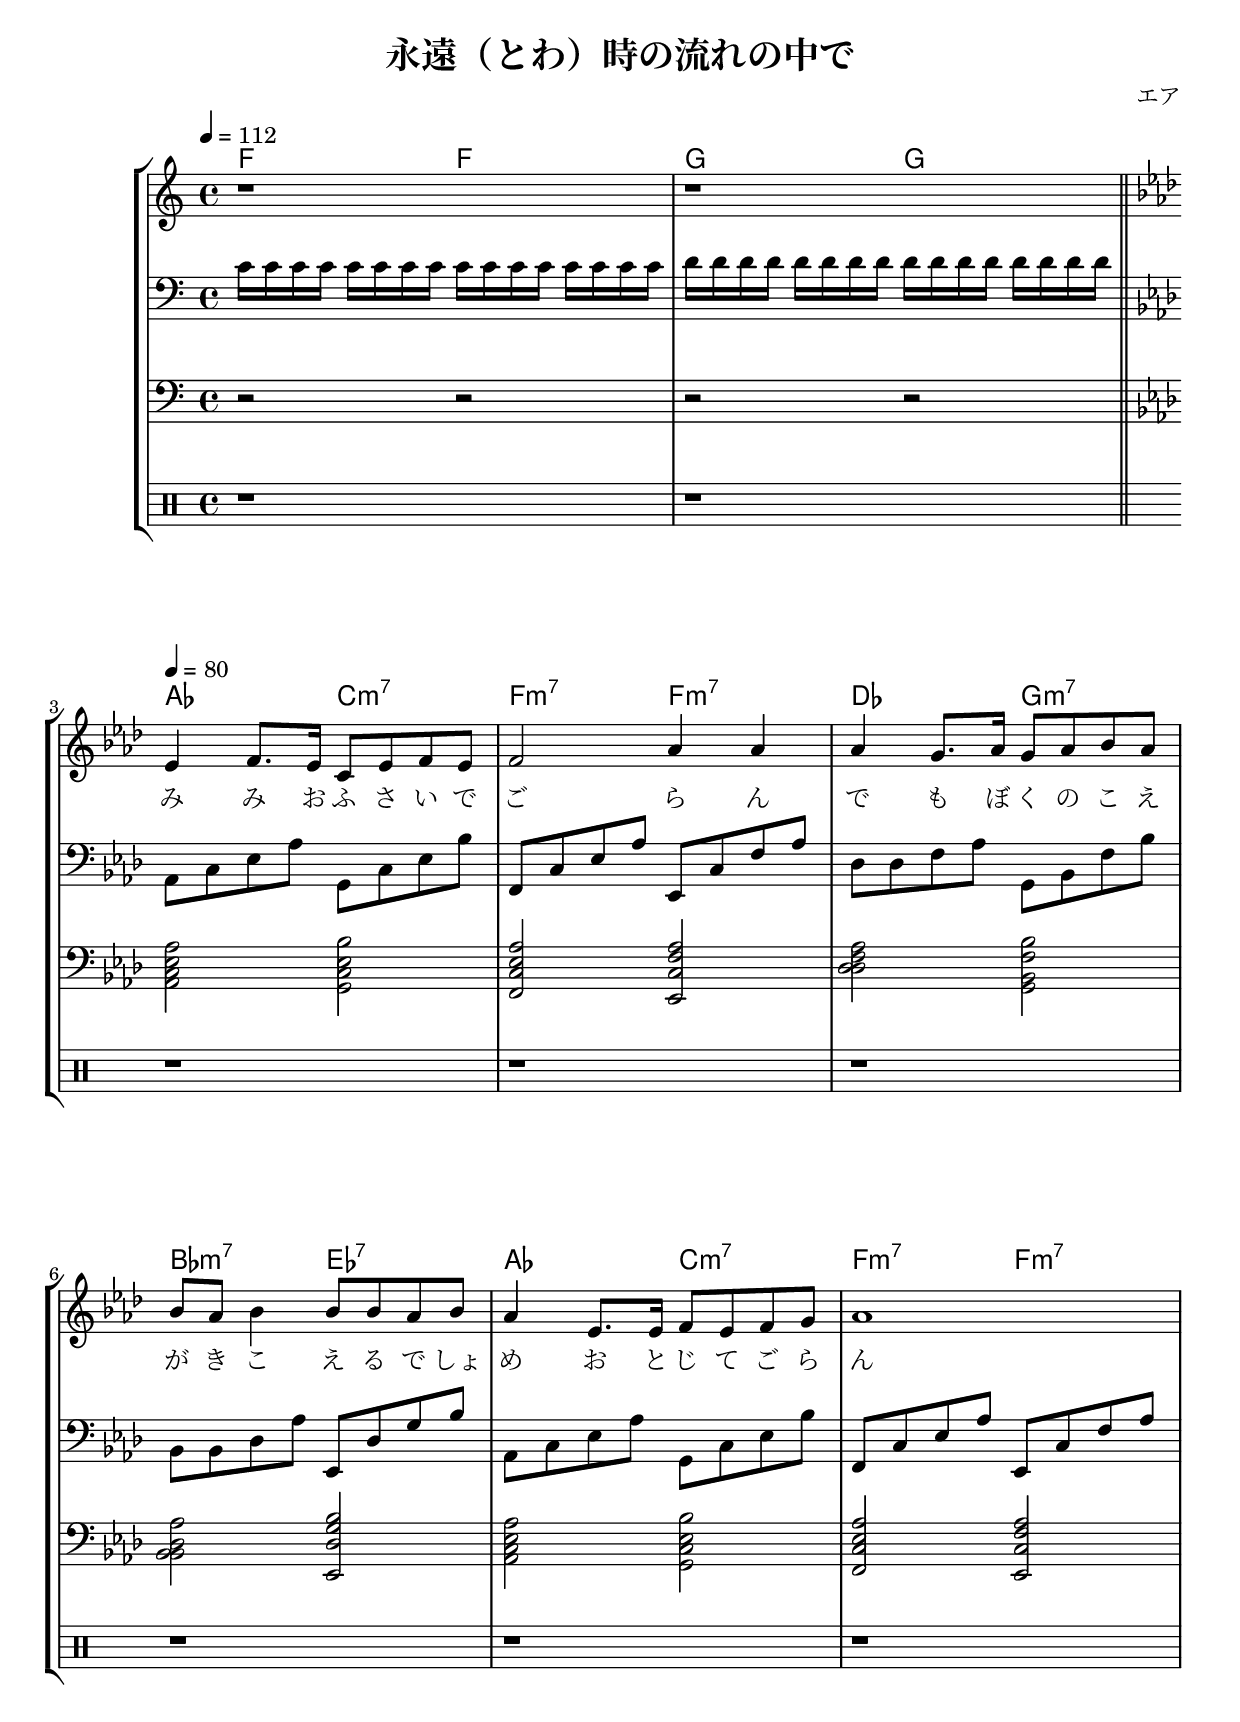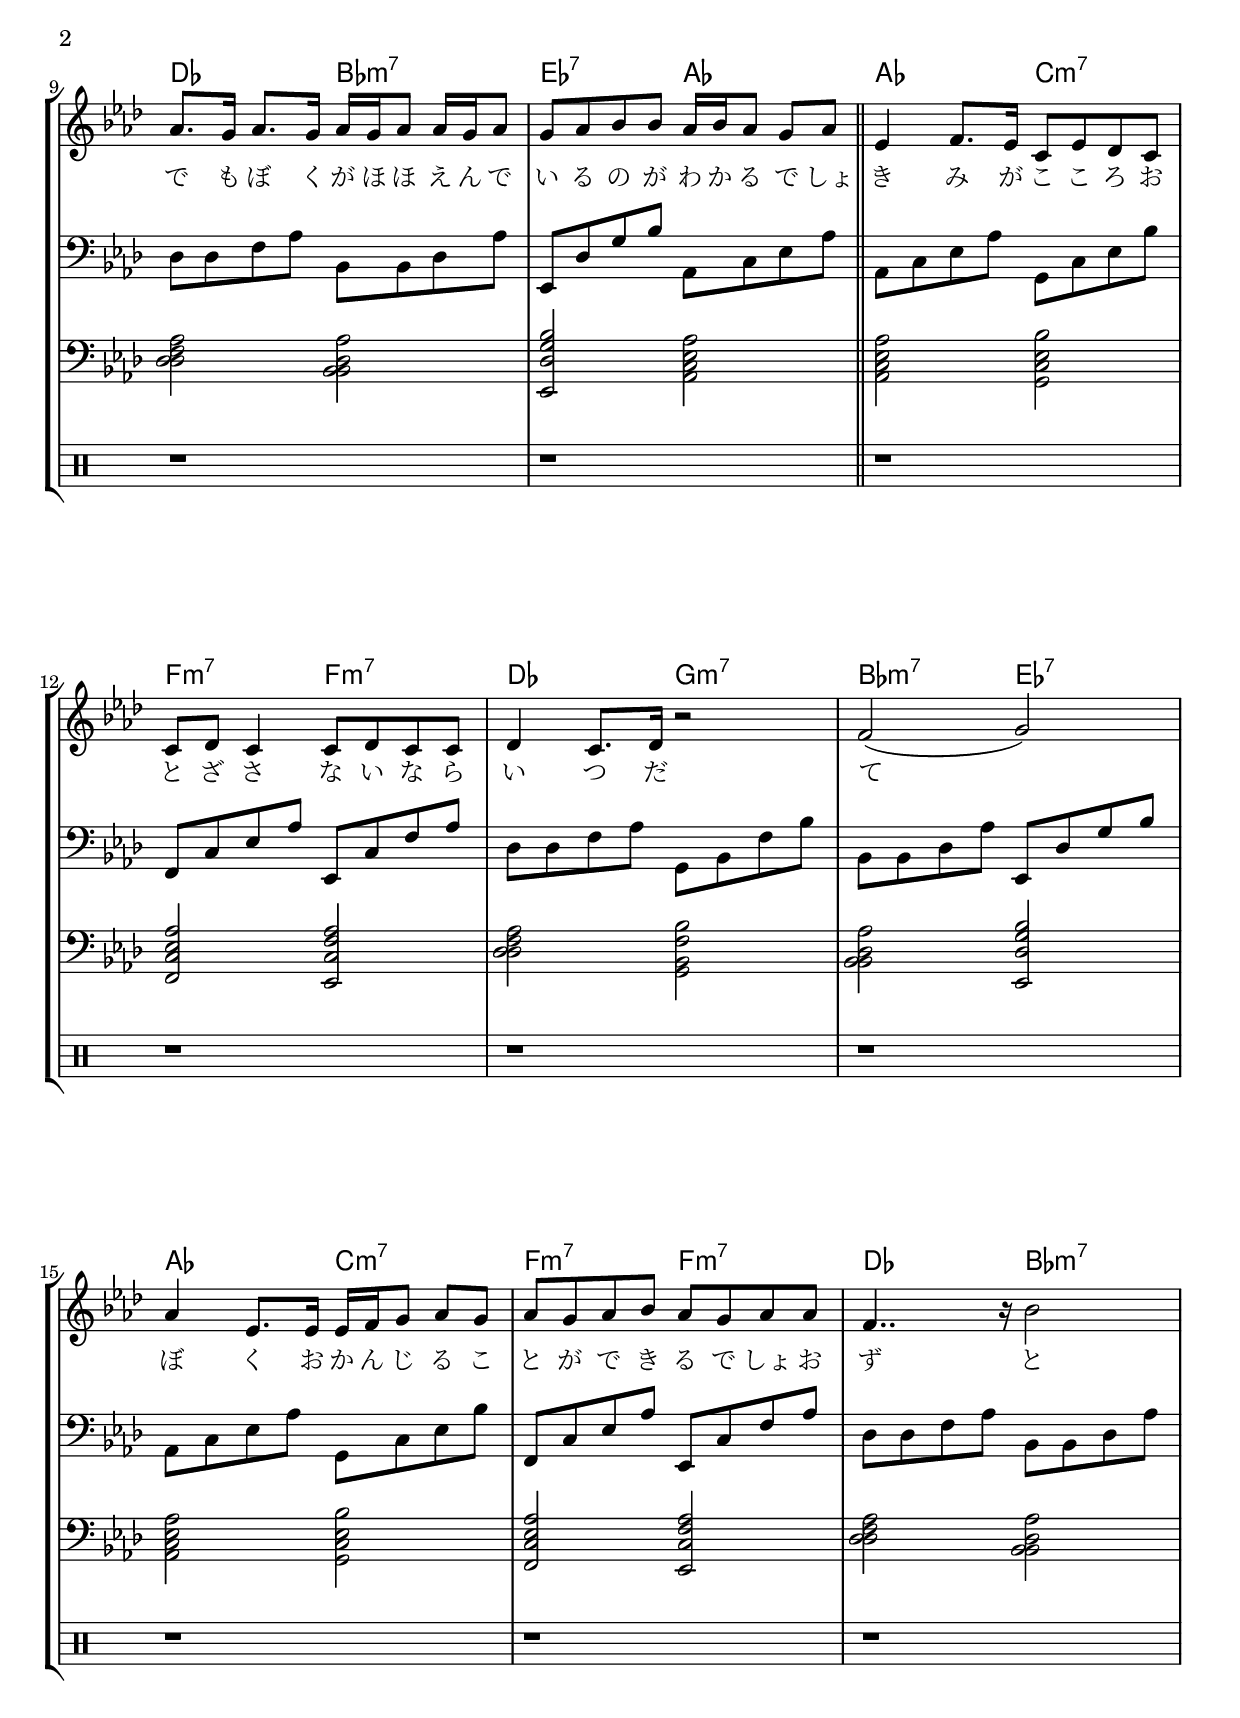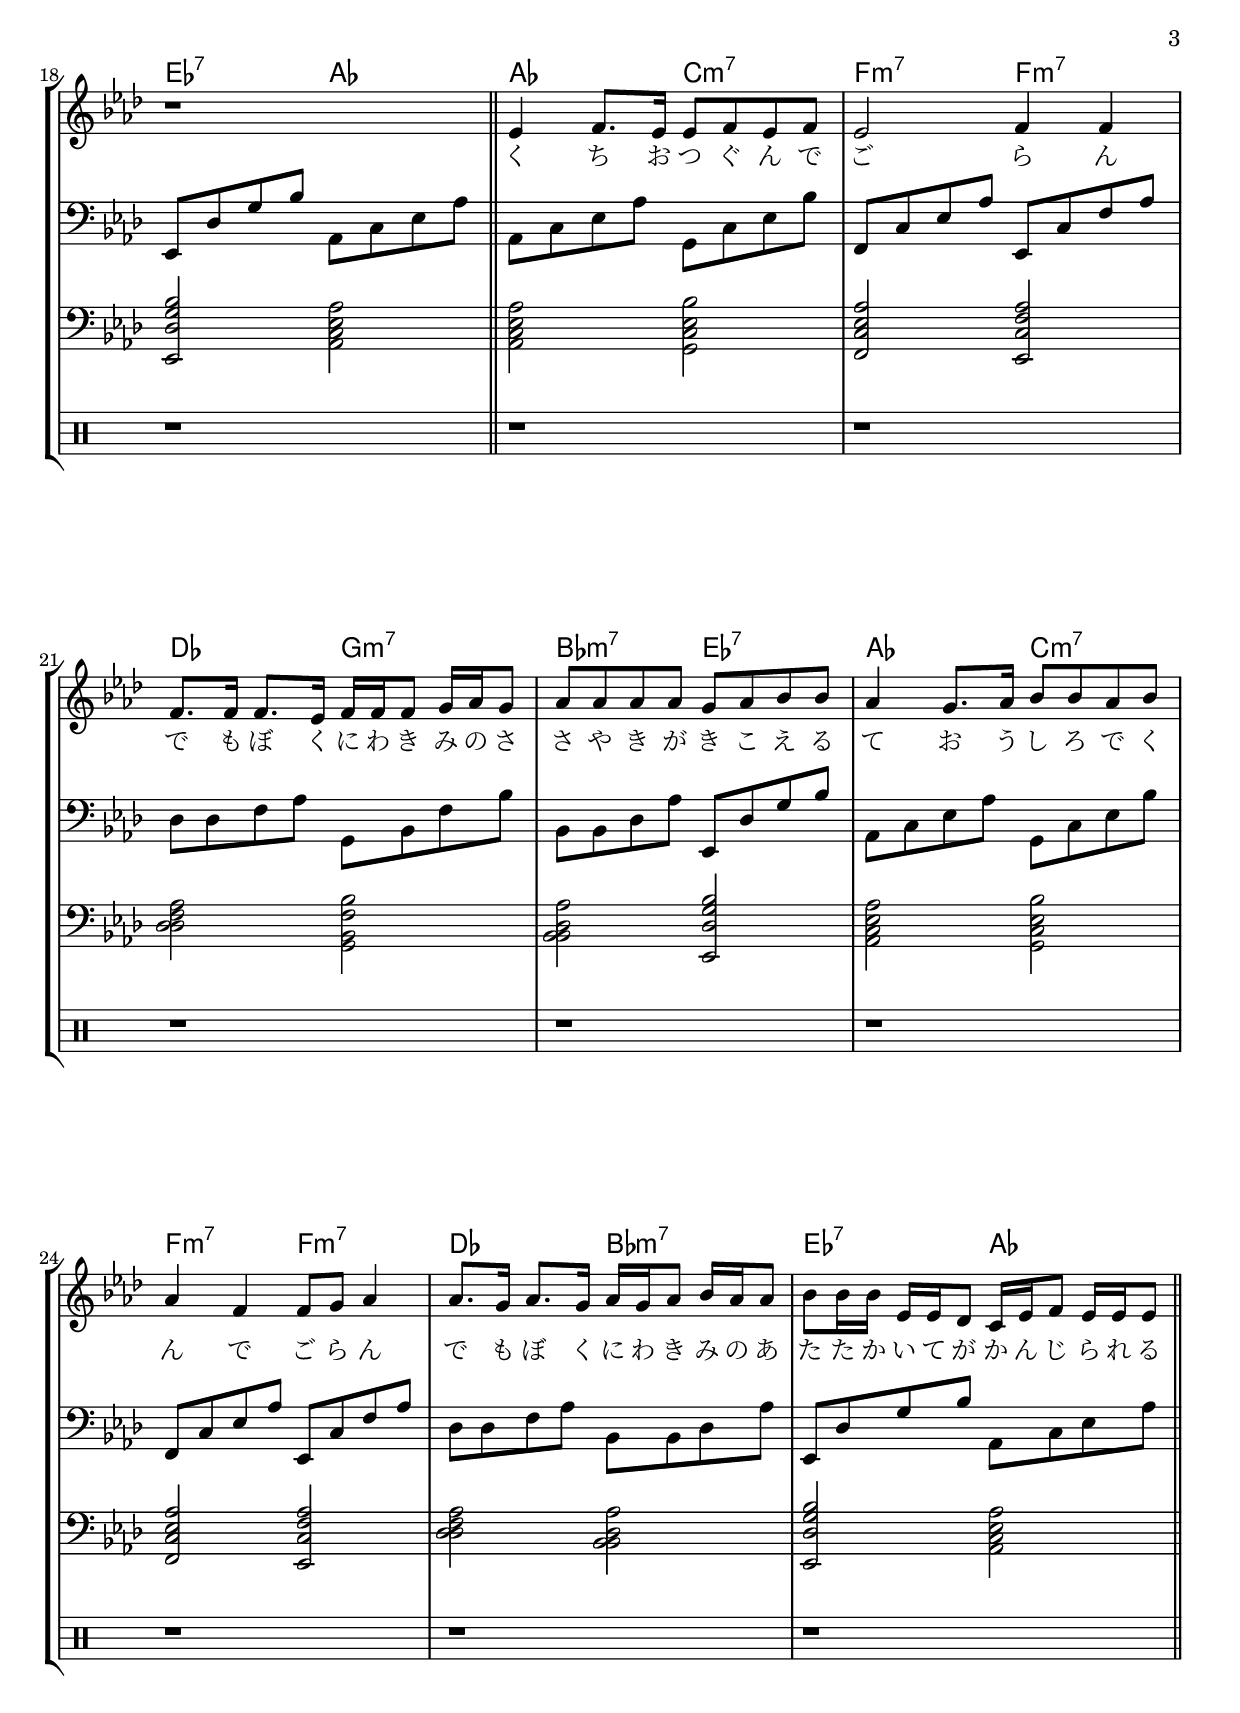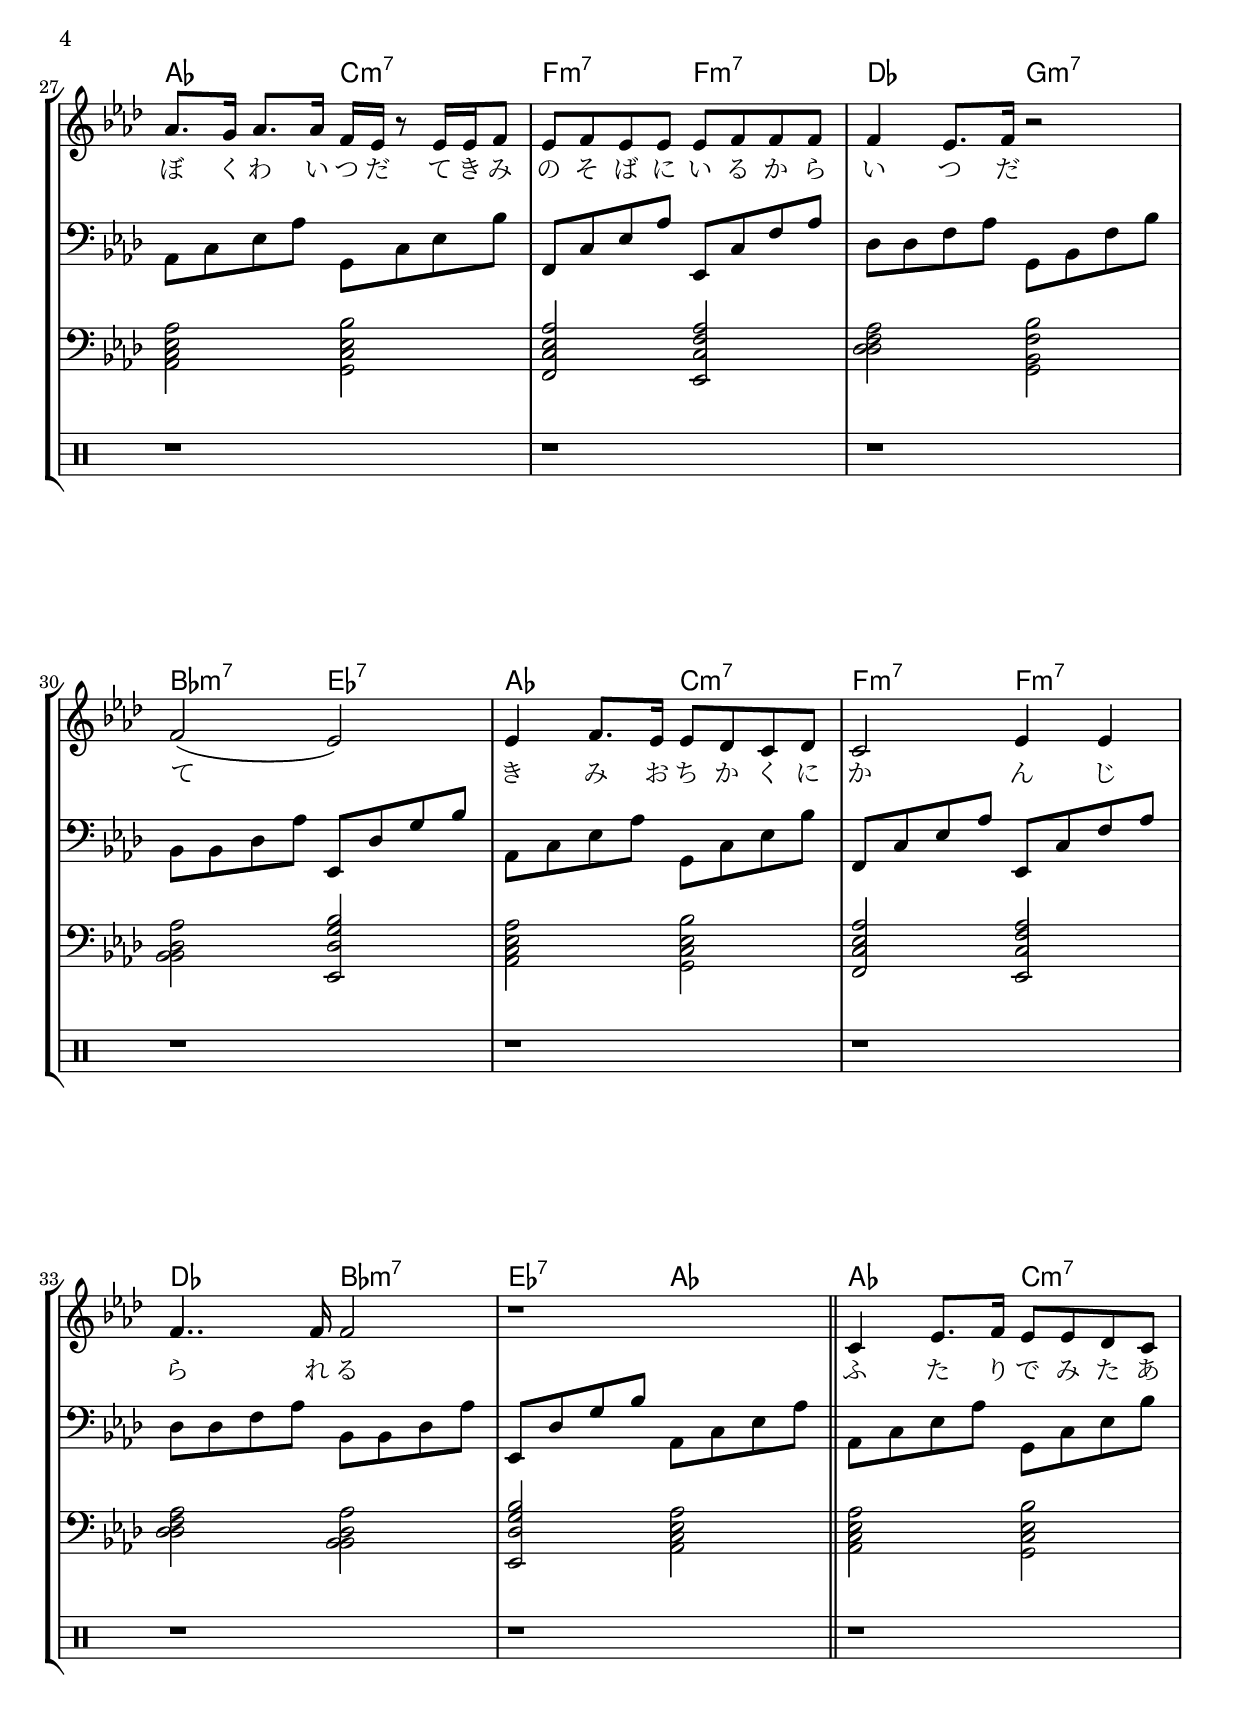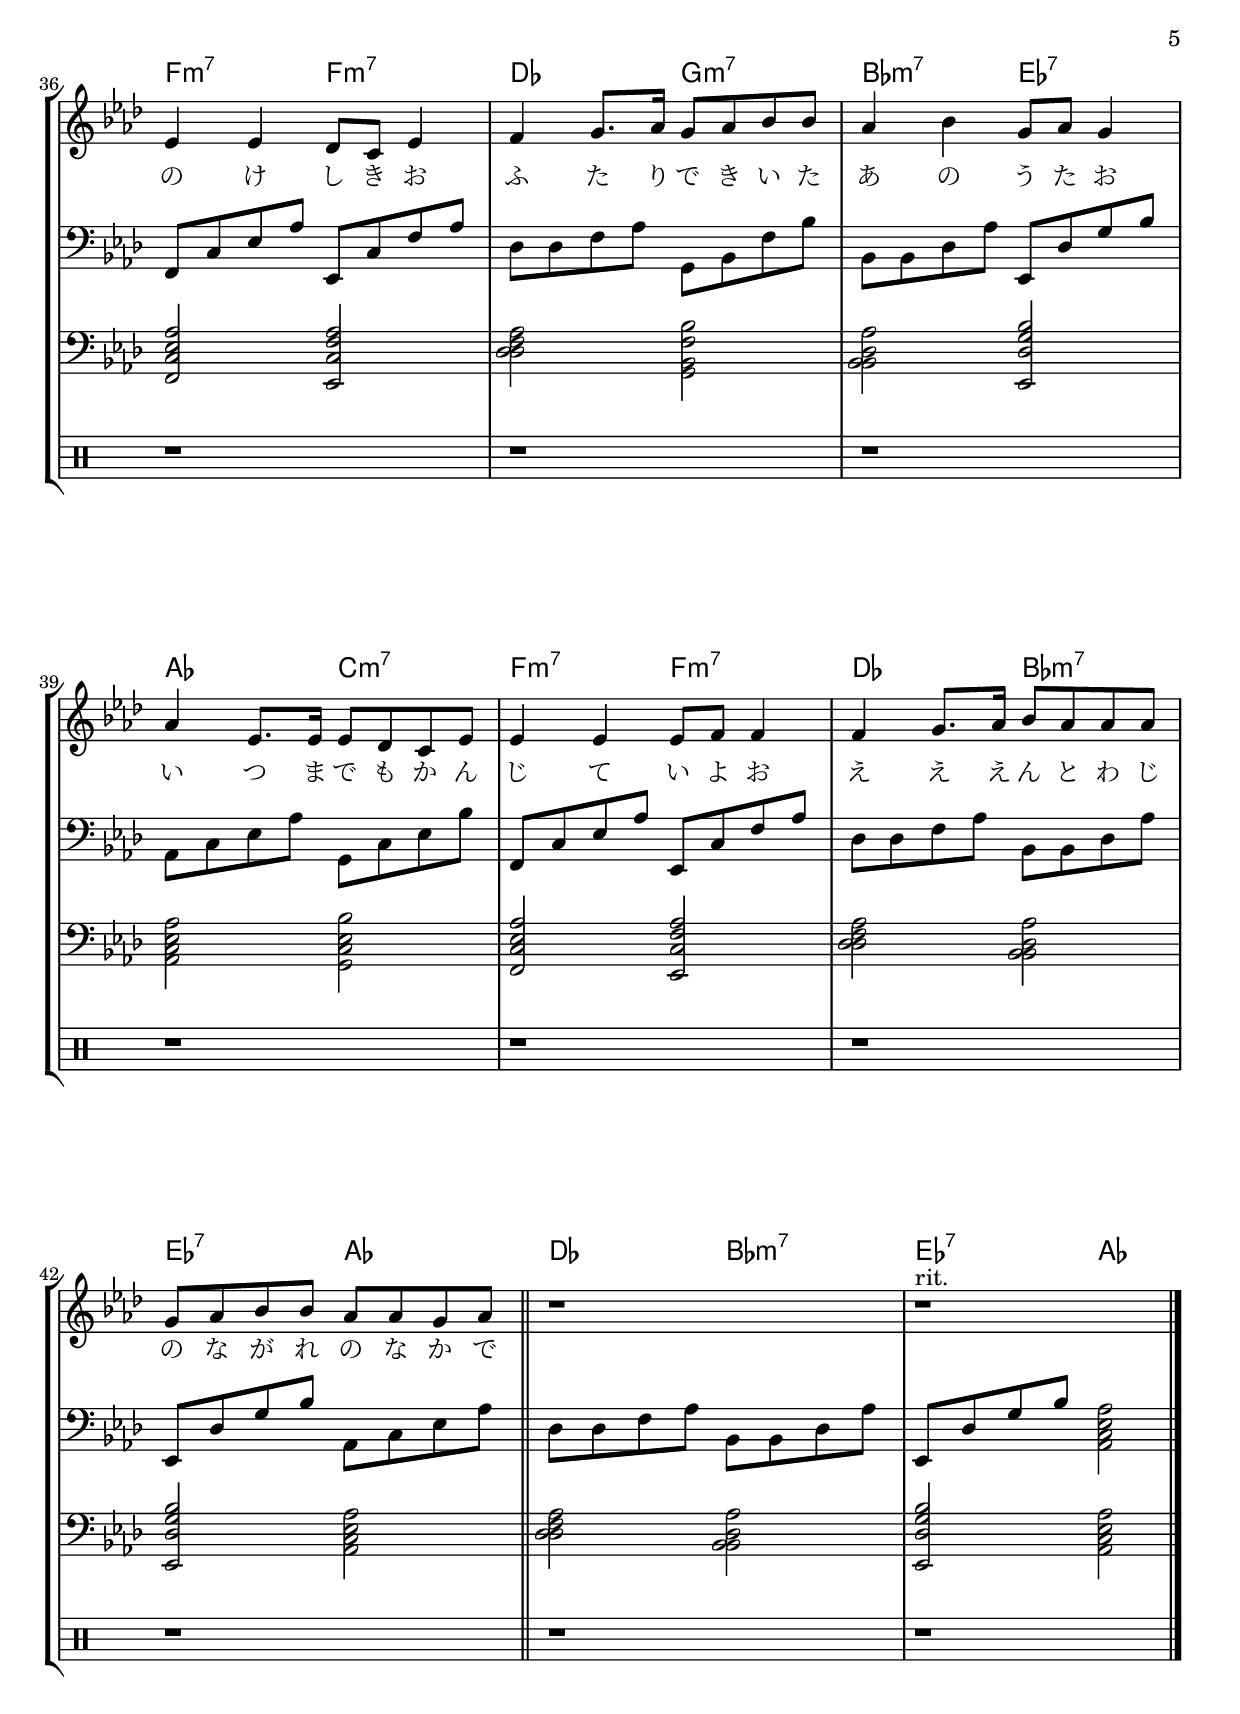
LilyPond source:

\version "2.12.1"

\header {
	title = \markup {永遠（とわ）時の流れの中で}
	composer = \markup \center-column {エア}
}

harmony = \chordmode {
	f2 f g g 

	as c:min7 f:min7 f:min7 des g:min7 bes:min7 es:7 as c:min7 f:min7 f:min7 des bes:min7 es:7 as 

	as c:min7 f:min7 f:min7 des g:min7 bes:min7 es:7 as c:min7 f:min7 f:min7 des bes:min7 es:7 as 

	as c:min7 f:min7 f:min7 des g:min7 bes:min7 es:7 as c:min7 f:min7 f:min7 des bes:min7 es:7 as 

	as c:min7 f:min7 f:min7 des g:min7 bes:min7 es:7 as c:min7 f:min7 f:min7 des bes:min7 es:7 as 

	as c:min7 f:min7 f:min7 des g:min7 bes:min7 es:7 as c:min7 f:min7 f:min7 des bes:min7 es:7 as 

	des bes:min7 es:7 as 
}

melody = {
	\key c \major
	\tempo 4 = 112
	r1 | r1   
	\set Staff.midiInstrument = #"fss0.35"
		\key as \major
	\tempo 4 = 80
 es'4  f'8.  es'16  c'8  es'8  f'8  es'8 
	f'2  as'4  as'4 
	as'4  g'8.  as'16  g'8  as'8  bes'8  as'8 
	bes'8  as'8  bes'4  bes'8  bes'8  as'8  bes'8 
	as'4  es'8.  es'16  f'8  es'8  f'8  g'8 
	as'1 
	as'8.  g'16  as'8.  g'16  as'16  g'16  as'8  as'16  g'16  as'8 
	g'8  as'8  bes'8  bes'8  as'16  bes'16  as'8  g'8  as'8
	\set Staff.midiInstrument = #"fss0.35"
	 es'4  f'8.  es'16  c'8  es'8  des'8  c'8 
	c'8  des'8  c'4  c'8  des'8  c'8  c'8 
	des'4  c'8.  des'16  r2 
	f'2  (g'2) 
	as'4  es'8.  es'16  es'16  f'16  g'8  as'8  g'8 
	as'8  g'8  as'8  bes'8  as'8  g'8  as'8  as'8 
	f'4..  r16  bes'2
	r1 	\set Staff.midiInstrument = #"fss0.35"
	 es'4  f'8.  es'16  es'8  f'8  es'8  f'8 
	es'2  f'4  f'4 
	f'8.  f'16  f'8.  es'16  f'16  f'16  f'8  g'16  as'16  g'8 
	as'8  as'8  as'8  as'8  g'8  as'8  bes'8  bes'8 
	as'4  g'8.  as'16  bes'8  bes'8  as'8  bes'8 
	as'4  f'4  f'8  g'8  as'4 
	as'8.  g'16  as'8.  g'16  as'16  g'16  as'8  bes'16  as'16  as'8 
	bes'8  bes'16  bes'16  es'16  es'16  des'8  c'16  es'16  f'8  es'16  es'16  es'8
	\set Staff.midiInstrument = #"fss0.35"
	 as'8.  g'16  as'8.  as'16  f'16  es'16  r8  es'16  es'16  f'8 
	es'8  f'8  es'8  es'8  es'8  f'8  f'8  f'8 
	f'4  es'8.  f'16  r2 
	f'2  (es'2) 
	es'4  f'8.  es'16  es'8  des'8  c'8  des'8 
	c'2  es'4  es'4 
	f'4..  f'16  f'2
	r1 	\set Staff.midiInstrument = #"fss0.35"
	 c'4  es'8.  f'16  es'8  es'8  des'8  c'8 
	es'4  es'4  des'8  c'8  es'4 
	f'4  g'8.  as'16  g'8  as'8  bes'8  bes'8 
	as'4  bes'4  g'8  as'8  g'4 
	as'4  es'8.  es'16  es'8  des'8  c'8  es'8 
	es'4  es'4  es'8  f'8  f'4 
	f'4  g'8.  as'16  bes'8  as'8  as'8  as'8 
	g'8  as'8  bes'8  bes'8  as'8  as'8  g'8  as'8
	r1 | r1^"rit." \bar "|."
}

words = \lyricmode {
	
	み  み  お  ふ  さ  い  で  ご  ら  ん  で  も  ぼ  く  の  こ  え  が  き  こ  え  る  で  しょ  め  お  と  じ  て  ご  ら  ん  で  も  ぼ  く  が  ほ  ほ  え  ん  で  い  る  の  が  わ  か  る  で  しょ  
	き  み  が  こ  こ  ろ  お  と  ざ  さ  な  い  な  ら  い  つ  だ  て  ぼ  く  お  か  ん  じ  る  こ  と  が  で  き  る  で  しょ  お  ず  と  
	く  ち  お  つ  ぐ  ん  で  ご  ら  ん  で  も  ぼ  く  に  わ  き  み  の  さ  さ  や  き  が  き  こ  え  る  て  お  う  し  ろ  で  く  ん  で  ご  ら  ん  で  も  ぼ  く  に  わ  き  み  の  あ  た  た  か  い  て  が  か  ん  じ  ら  れ  る  
	ぼ  く  わ  い  つ  だ  て  き  み  の  そ  ば  に  い  る  か  ら  い  つ  だ  て  き  み  お  ち  か  く  に  か  ん  じ  ら  れ  る  
	ふ  た  り  で  み  た  あ  の  け  し  き  お  ふ  た  り  で  き  い  た  あ  の  う  た  お  い  つ  ま  で  も  か  ん  じ  て  い  よ  お  え  え  え  ん  と  わ  じ  の  な  が  れ  の  な  か  で  
	
}

tempochange = {
	\tempo 4 = 112
	r1 | r1 \bar "||"
	\tempo 4 = 80
	r1 | r1 | r1 | r1 | r1 | r1 | r1 | r1 \bar "||"
	\tempo 4 = 80
	r1 | r1 | r1 | r1 | r1 | r1 | r1 | r1 \bar "||"
	\tempo 4 = 80
	r1 | r1 | r1 | r1 | r1 | r1 | r1 | r1 \bar "||"
	\tempo 4 = 80
	r1 | r1 | r1 | r1 | r1 | r1 | r1 | r1 \bar "||"
	\tempo 4 = 80
	r1 | r1 | r1 | r1 | r1 | r1 | r1 | r1 \bar "||"
	\tempo 4 = 80
	r1 | \tempo 4 = 60 r2 \tempo 4 = 53 r2 \bar "|."
}

mainacc = {
	\clef bass
	\set Staff.midiInstrument = #"Vibraphone"
	\key c \major
	\tempo 4 = 112
	c'16 c'16 c'16 c'16 c'16 c'16 c'16 c'16
	c'16 c'16 c'16 c'16 c'16 c'16 c'16 c'16
	d'16 d'16 d'16 d'16 d'16 d'16 d'16 d'16
	d'16 d'16 d'16 d'16 d'16 d'16 d'16 d'16
	\bar "||"

	\set Staff.midiInstrument = #"Acoustic Guitar (steel)"
	\key as \major
	\tempo 4 = 80
	as,8 c8 es8 as8
	g,8 c8 es8 bes8
	f,8 c8 es8 as8
	es,8 c8 f8 as8
	des8 des8 f8 as8
	g,8 bes,8 f8 bes8
	bes,8 bes,8 des8 as8
	es,8 des8 g8 bes8
	as,8 c8 es8 as8
	g,8 c8 es8 bes8
	f,8 c8 es8 as8
	es,8 c8 f8 as8
	des8 des8 f8 as8
	bes,8 bes,8 des8 as8
	es,8 des8 g8 bes8
	as,8 c8 es8 as8
	\bar "||"

	\set Staff.midiInstrument = #"Acoustic Guitar (steel)"
	as,8 c8 es8 as8
	g,8 c8 es8 bes8
	f,8 c8 es8 as8
	es,8 c8 f8 as8
	des8 des8 f8 as8
	g,8 bes,8 f8 bes8
	bes,8 bes,8 des8 as8
	es,8 des8 g8 bes8
	as,8 c8 es8 as8
	g,8 c8 es8 bes8
	f,8 c8 es8 as8
	es,8 c8 f8 as8
	des8 des8 f8 as8
	bes,8 bes,8 des8 as8
	es,8 des8 g8 bes8
	as,8 c8 es8 as8
	\bar "||"

	\set Staff.midiInstrument = #"Acoustic Guitar (steel)"
	as,8 c8 es8 as8
	g,8 c8 es8 bes8
	f,8 c8 es8 as8
	es,8 c8 f8 as8
	des8 des8 f8 as8
	g,8 bes,8 f8 bes8
	bes,8 bes,8 des8 as8
	es,8 des8 g8 bes8
	as,8 c8 es8 as8
	g,8 c8 es8 bes8
	f,8 c8 es8 as8
	es,8 c8 f8 as8
	des8 des8 f8 as8
	bes,8 bes,8 des8 as8
	es,8 des8 g8 bes8
	as,8 c8 es8 as8
	\bar "||"

	\set Staff.midiInstrument = #"Acoustic Guitar (steel)"
	as,8 c8 es8 as8
	g,8 c8 es8 bes8
	f,8 c8 es8 as8
	es,8 c8 f8 as8
	des8 des8 f8 as8
	g,8 bes,8 f8 bes8
	bes,8 bes,8 des8 as8
	es,8 des8 g8 bes8
	as,8 c8 es8 as8
	g,8 c8 es8 bes8
	f,8 c8 es8 as8
	es,8 c8 f8 as8
	des8 des8 f8 as8
	bes,8 bes,8 des8 as8
	es,8 des8 g8 bes8
	as,8 c8 es8 as8
	\bar "||"

	\set Staff.midiInstrument = #"Acoustic Guitar (steel)"
	as,8 c8 es8 as8
	g,8 c8 es8 bes8
	f,8 c8 es8 as8
	es,8 c8 f8 as8
	des8 des8 f8 as8
	g,8 bes,8 f8 bes8
	bes,8 bes,8 des8 as8
	es,8 des8 g8 bes8
	as,8 c8 es8 as8
	g,8 c8 es8 bes8
	f,8 c8 es8 as8
	es,8 c8 f8 as8
	des8 des8 f8 as8
	bes,8 bes,8 des8 as8
	es,8 des8 g8 bes8
	as,8 c8 es8 as8
	\bar "||"

	\set Staff.midiInstrument = #"Acoustic Guitar (steel)"
	des8 des8 f8 as8
	bes,8 bes,8 des8 as8
	es,8 des8 g8 bes8
	<as, c es as>2
	\bar "|."
}

subacc = {
	\clef bass
	\set Staff.midiInstrument = #"Acoustic grand"
	\key c \major
	\tempo 4 = 112
	r2
	r2
	r2
	r2
	\bar "||"

	\set Staff.midiInstrument = #"Electric Guitar (clean)"
	\key as \major
	\tempo 4 = 80
	<as, c es as>2
	<g, c es bes>2
	<f, c es as>2
	<es, c f as>2
	<des des f as>2
	<g, bes, f bes>2
	<bes, bes, des as>2
	<es, des g bes>2
	<as, c es as>2
	<g, c es bes>2
	<f, c es as>2
	<es, c f as>2
	<des des f as>2
	<bes, bes, des as>2
	<es, des g bes>2
	<as, c es as>2
	\bar "||"

	\set Staff.midiInstrument = #"Electric Guitar (clean)"
	<as, c es as>2
	<g, c es bes>2
	<f, c es as>2
	<es, c f as>2
	<des des f as>2
	<g, bes, f bes>2
	<bes, bes, des as>2
	<es, des g bes>2
	<as, c es as>2
	<g, c es bes>2
	<f, c es as>2
	<es, c f as>2
	<des des f as>2
	<bes, bes, des as>2
	<es, des g bes>2
	<as, c es as>2
	\bar "||"

	\set Staff.midiInstrument = #"Electric Guitar (clean)"
	<as, c es as>2
	<g, c es bes>2
	<f, c es as>2
	<es, c f as>2
	<des des f as>2
	<g, bes, f bes>2
	<bes, bes, des as>2
	<es, des g bes>2
	<as, c es as>2
	<g, c es bes>2
	<f, c es as>2
	<es, c f as>2
	<des des f as>2
	<bes, bes, des as>2
	<es, des g bes>2
	<as, c es as>2
	\bar "||"

	\set Staff.midiInstrument = #"Electric Guitar (clean)"
	<as, c es as>2
	<g, c es bes>2
	<f, c es as>2
	<es, c f as>2
	<des des f as>2
	<g, bes, f bes>2
	<bes, bes, des as>2
	<es, des g bes>2
	<as, c es as>2
	<g, c es bes>2
	<f, c es as>2
	<es, c f as>2
	<des des f as>2
	<bes, bes, des as>2
	<es, des g bes>2
	<as, c es as>2
	\bar "||"

	\set Staff.midiInstrument = #"Electric Guitar (clean)"
	<as, c es as>2
	<g, c es bes>2
	<f, c es as>2
	<es, c f as>2
	<des des f as>2
	<g, bes, f bes>2
	<bes, bes, des as>2
	<es, des g bes>2
	<as, c es as>2
	<g, c es bes>2
	<f, c es as>2
	<es, c f as>2
	<des des f as>2
	<bes, bes, des as>2
	<es, des g bes>2
	<as, c es as>2
	\bar "||"

	\set Staff.midiInstrument = #"Electric Guitar (clean)"
	<des des f as>2
	<bes, bes, des as>2
	<es, des g bes>2
	<as, c es as>2
	\bar "|."
}

percA = {
	\drummode {
	r1 |r1 \bar "||"
	r1 |r1 |r1 |r1 |r1 |r1 |r1 |r1 \bar "||"
	r1 |r1 |r1 |r1 |r1 |r1 |r1 |r1 \bar "||"
	r1 |r1 |r1 |r1 |r1 |r1 |r1 |r1 \bar "||"
	r1 |r1 |r1 |r1 |r1 |r1 |r1 |r1 \bar "||"
	r1 |r1 |r1 |r1 |r1 |r1 |r1 |r1 \bar "||"
	r1 |r1 \bar "|."
	}
}

percB = {
	\drummode {
	r1 |r1 \bar "||"
	r1 |r1 |r1 |r1 |r1 |r1 |r1 |r1 \bar "||"
	r1 |r1 |r1 |r1 |r1 |r1 |r1 |r1 \bar "||"
	r1 |r1 |r1 |r1 |r1 |r1 |r1 |r1 \bar "||"
	r1 |r1 |r1 |r1 |r1 |r1 |r1 |r1 \bar "||"
	r1 |r1 |r1 |r1 |r1 |r1 |r1 |r1 \bar "||"
	r1 |r1 \bar "|."
	}
}

percC = {
	\drummode {
	r1 |r1 \bar "||"
	r1 |r1 |r1 |r1 |r1 |r1 |r1 |r1 \bar "||"
	r1 |r1 |r1 |r1 |r1 |r1 |r1 |r1 \bar "||"
	r1 |r1 |r1 |r1 |r1 |r1 |r1 |r1 \bar "||"
	r1 |r1 |r1 |r1 |r1 |r1 |r1 |r1 \bar "||"
	r1 |r1 |r1 |r1 |r1 |r1 |r1 |r1 \bar "||"
	r1 |r1 \bar "|."
	}
}

percD = {
	\drummode {
	r1 |r1 \bar "||"
	r1 |r1 |r1 |r1 |r1 |r1 |r1 |r1 \bar "||"
	r1 |r1 |r1 |r1 |r1 |r1 |r1 |r1 \bar "||"
	r1 |r1 |r1 |r1 |r1 |r1 |r1 |r1 \bar "||"
	r1 |r1 |r1 |r1 |r1 |r1 |r1 |r1 \bar "||"
	r1 |r1 |r1 |r1 |r1 |r1 |r1 |r1 \bar "||"
	r1 |r1 \bar "|."
	}
}

percE = {
	\drummode {
	r1 |r1 \bar "||"
	r1 |r1 |r1 |r1 |r1 |r1 |r1 |r1 \bar "||"
	r1 |r1 |r1 |r1 |r1 |r1 |r1 |r1 \bar "||"
	r1 |r1 |r1 |r1 |r1 |r1 |r1 |r1 \bar "||"
	r1 |r1 |r1 |r1 |r1 |r1 |r1 |r1 \bar "||"
	r1 |r1 |r1 |r1 |r1 |r1 |r1 |r1 \bar "||"
	r1 |r1 \bar "|."
	}
}

\score {
	<<
		\new StaffGroup <<
			\new ChordNames {\harmony}
			\new Voice = "melody" {\melody}
			\new Lyrics \lyricsto "melody" \words
			\new Staff = "mainacc" {\mainacc}
			\new Staff = "subacc" {\subacc}
			\new DrumStaff <<
				\new DrumVoice {\percA}
				\new DrumVoice {\percB}
				\new DrumVoice {\percC}
				\new DrumVoice {\percD}
				\new DrumVoice {\percE}
			>>
		>>
	>>
	\layout { }
}
